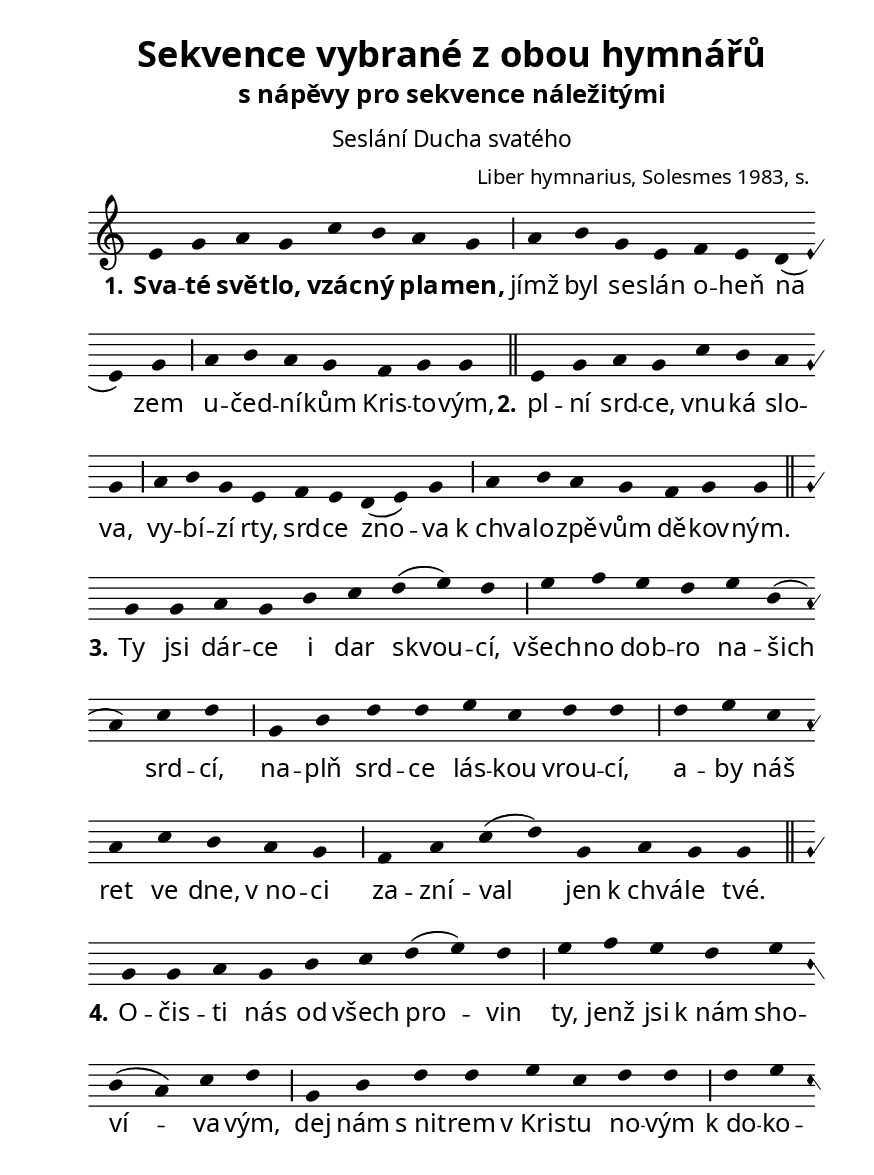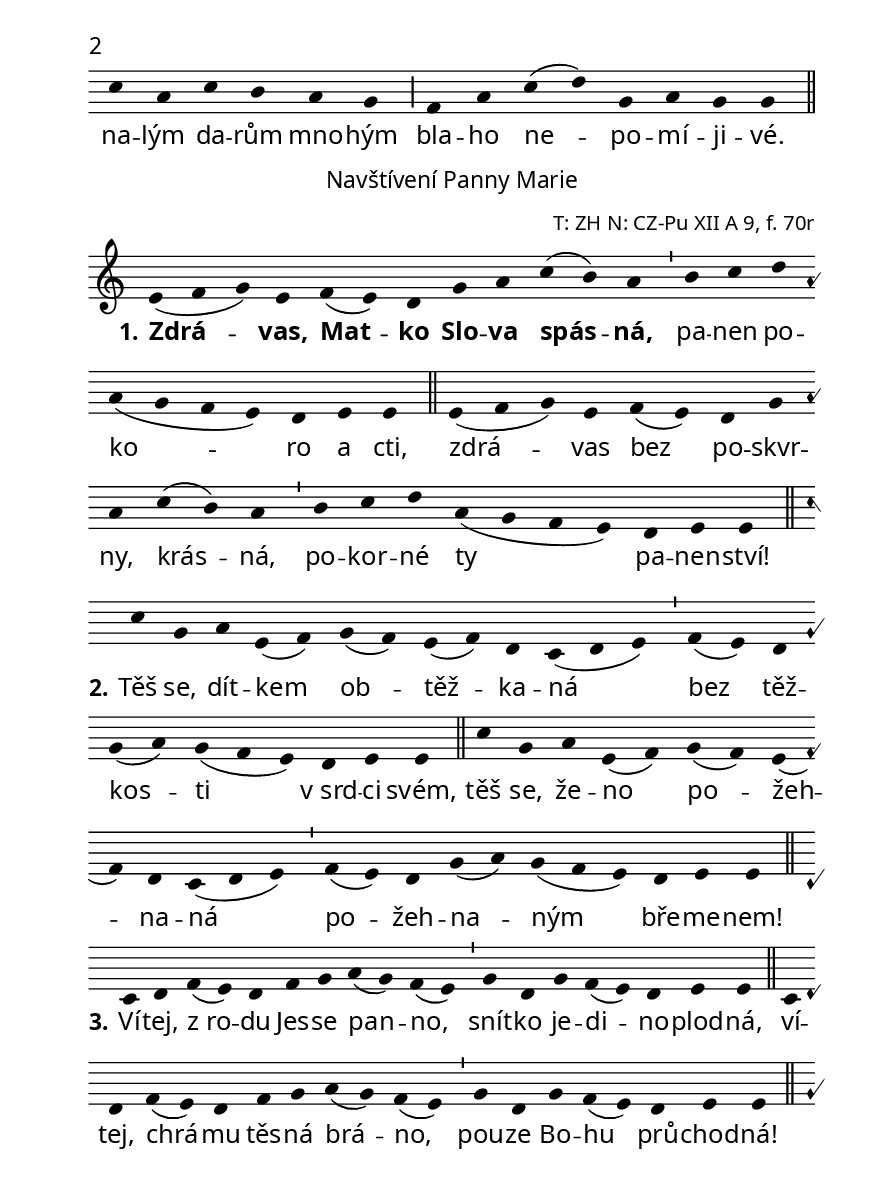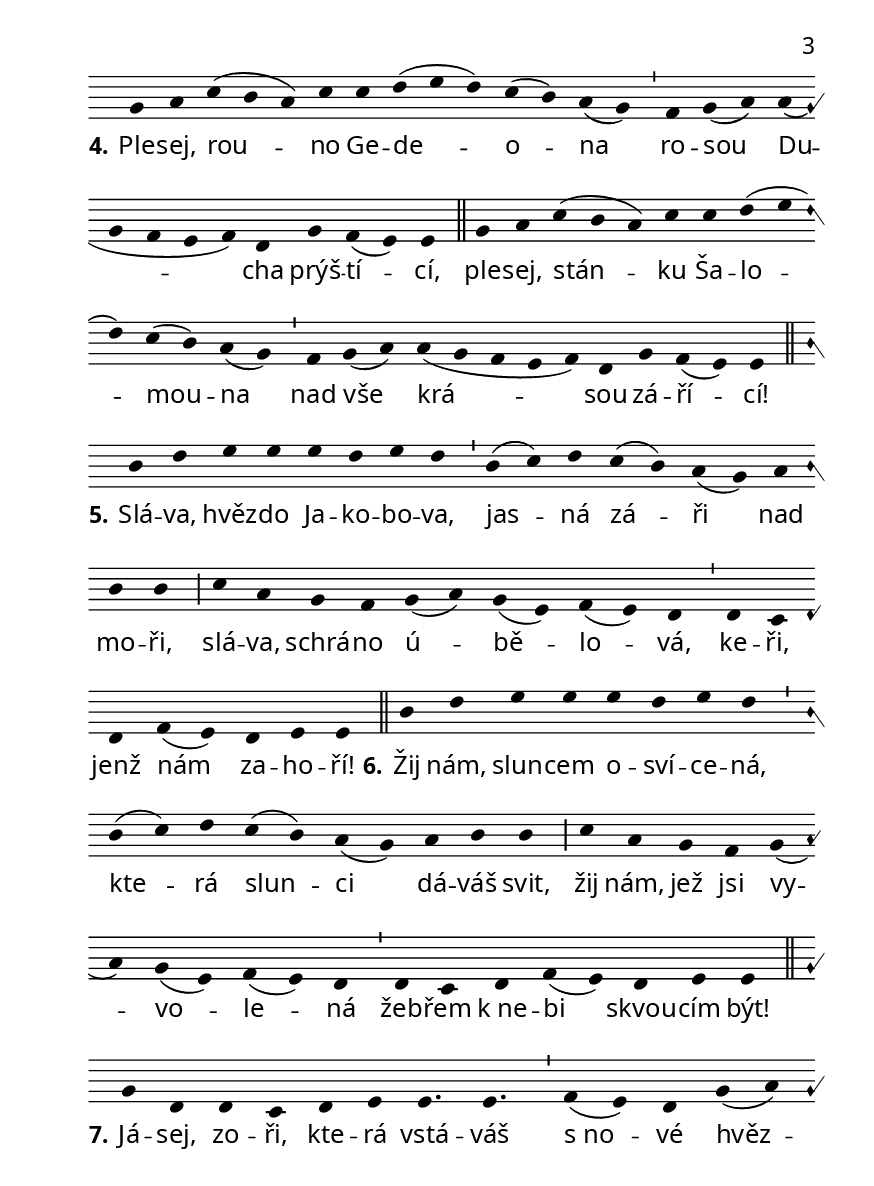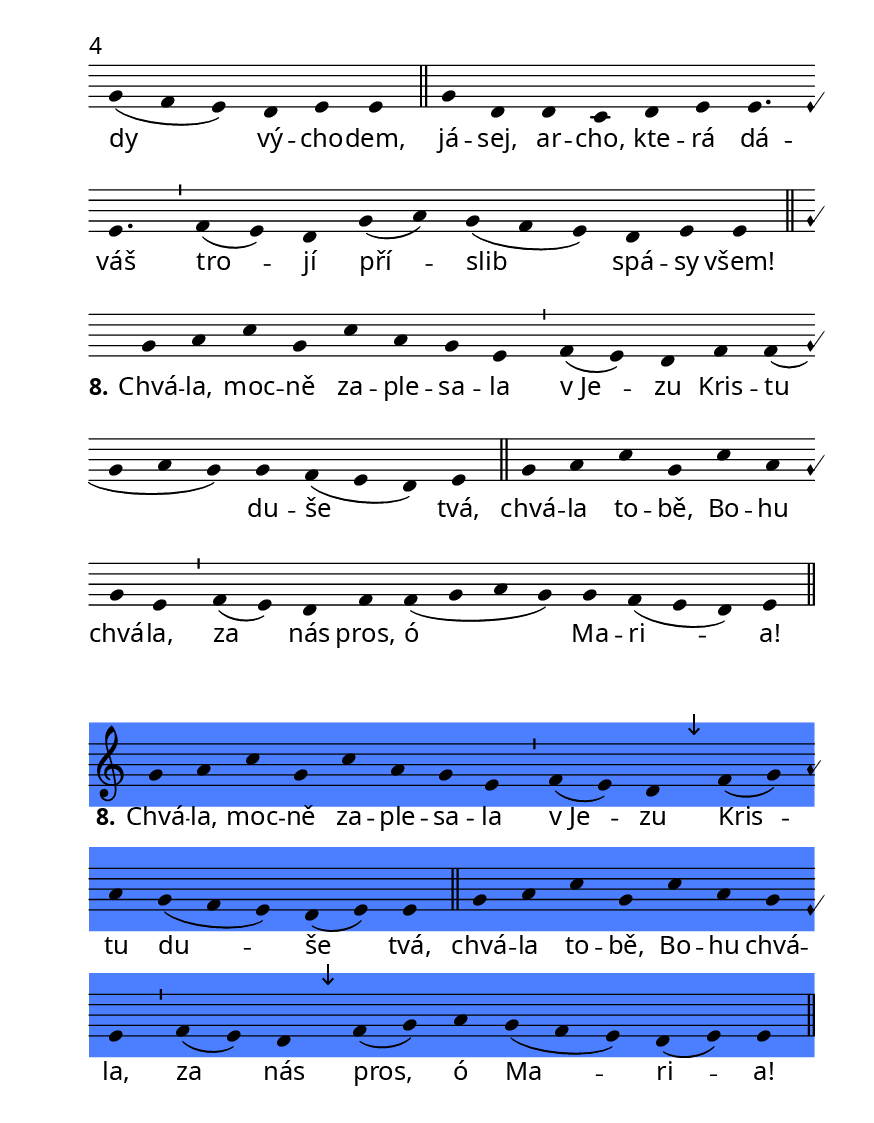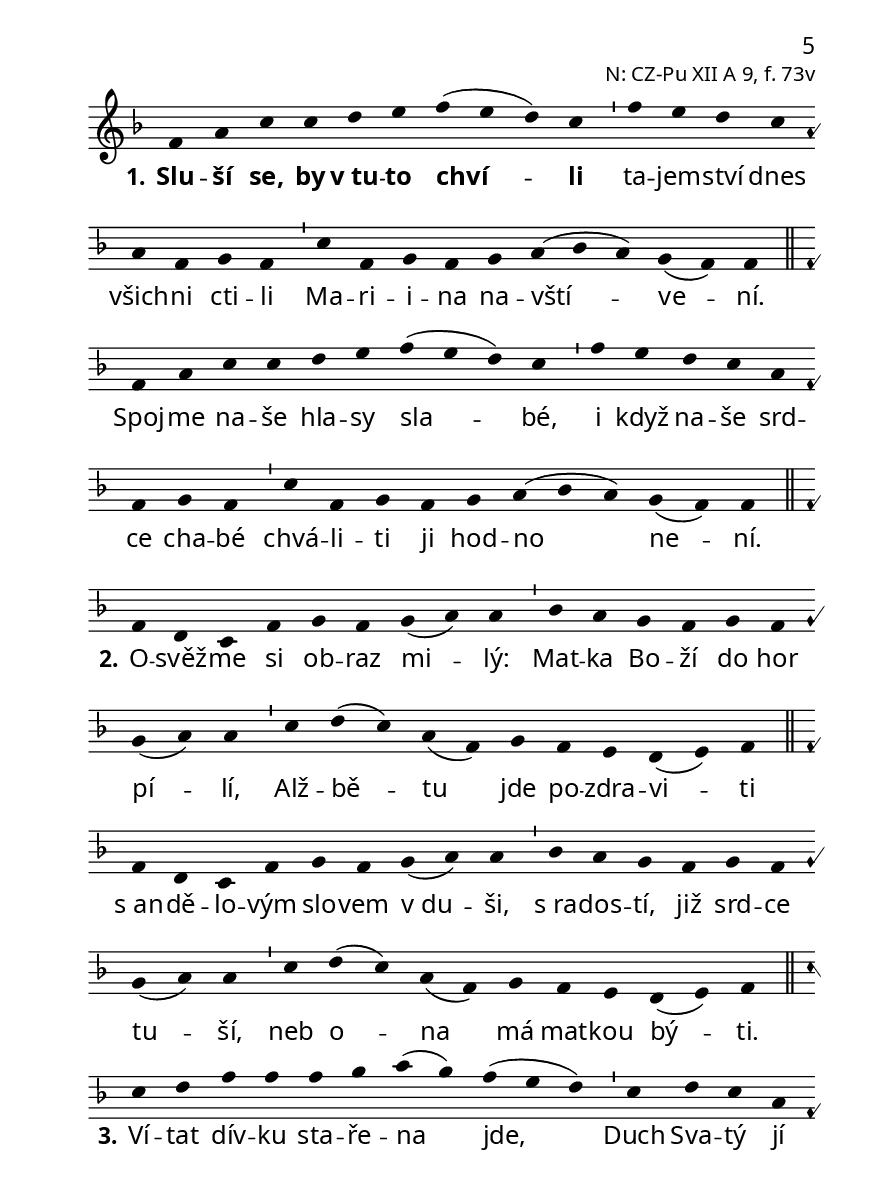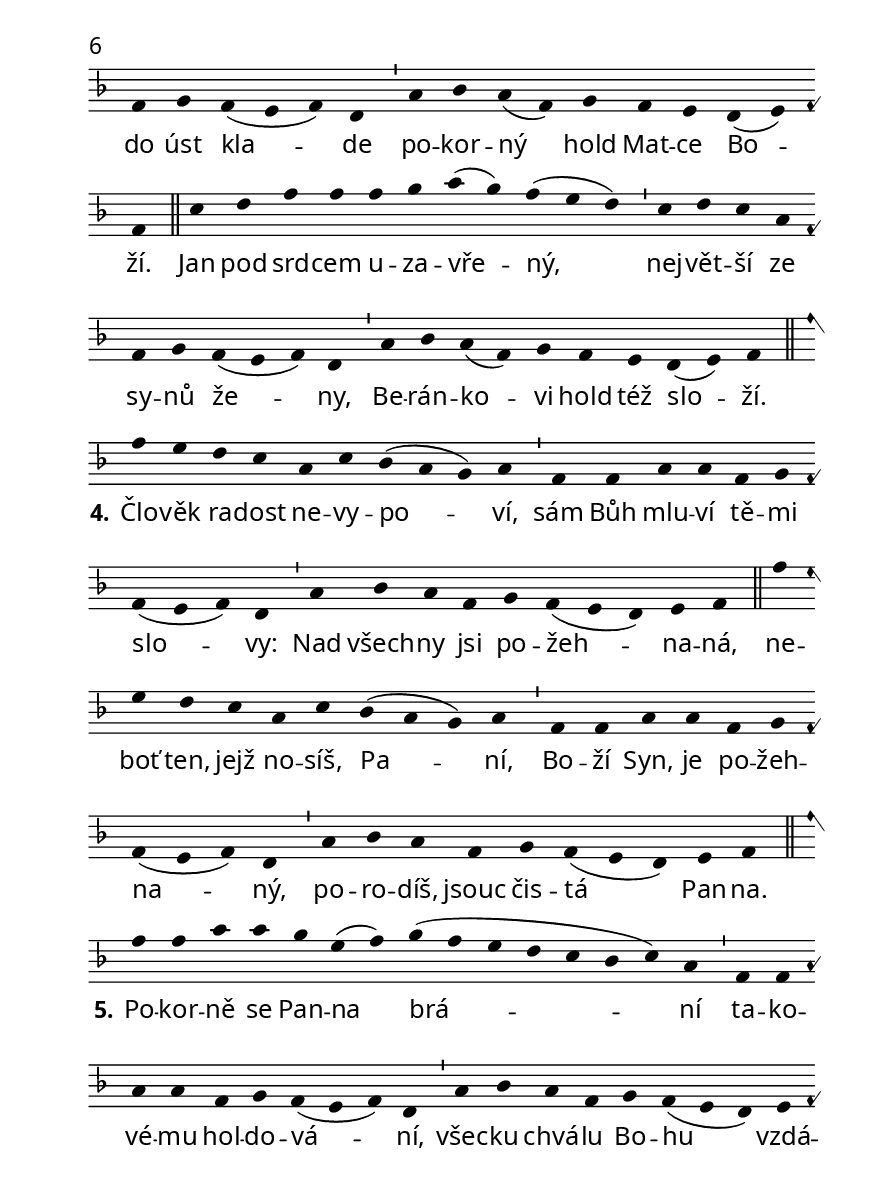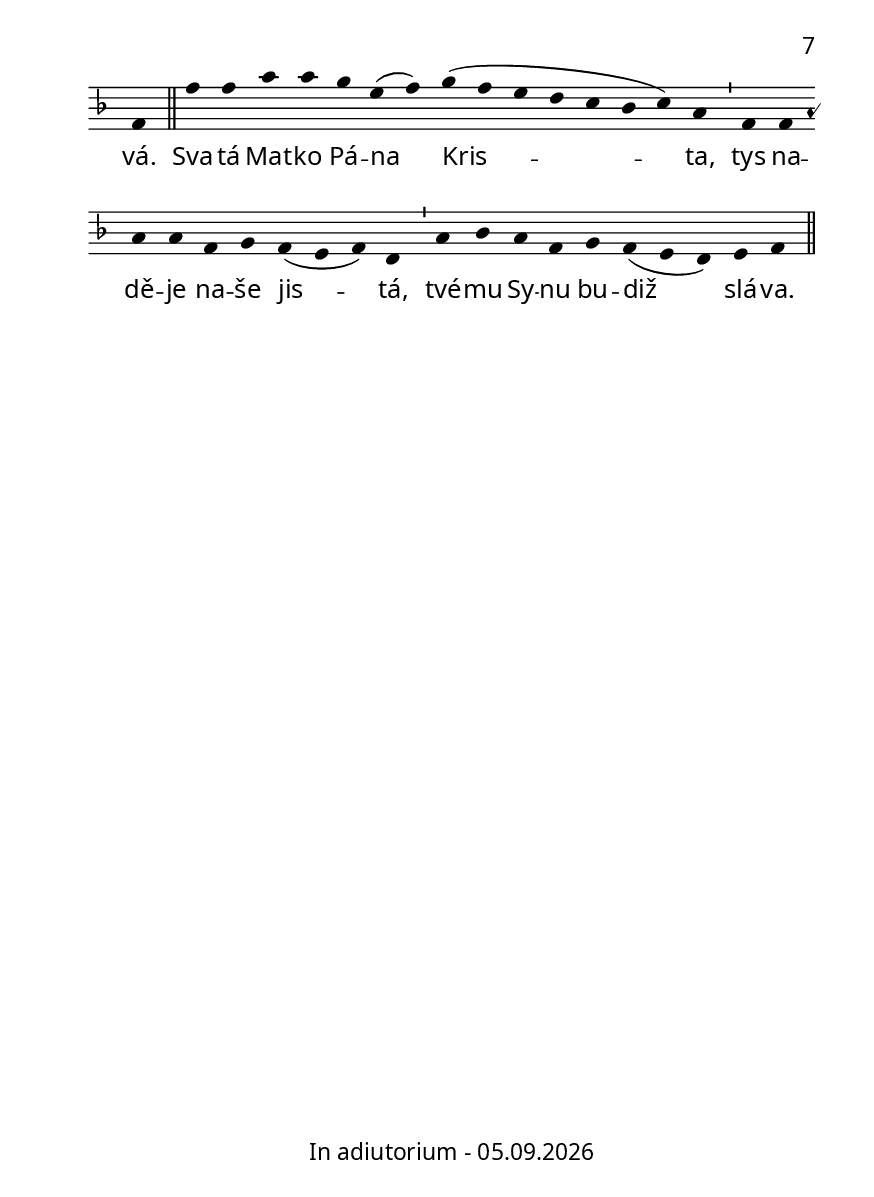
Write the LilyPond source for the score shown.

\version "2.18.0"

\include "../../spolecne.ly"
\version "2.18.0"
% page style similar to that of the official Czech Divine Office hymnal

\paper {
  #(set-paper-size "a5")

  top-margin = 1\cm
  bottom-margin = 1\cm
  right-margin = 1\cm
  left-margin = 1.5\cm
}

\layout {
  indent = 0\cm
  ragged-last = ##f

  \override BreathingSign.Y-offset = 1 % placement common in Czech hymnals
  % TODO: the usual Czech breathe sign shape
}

\header {
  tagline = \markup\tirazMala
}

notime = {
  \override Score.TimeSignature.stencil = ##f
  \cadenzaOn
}

\include "../../spolecne/variationes.ly"

\header {
  title = "Sekvence vybrané z obou hymnářů"
  subtitle = "s nápěvy pro sekvence náležitými"
}

#(define-markup-command (nadpisPrilezitost layout props arg) (markup?)
   (interpret-markup layout props
		     #{ \markup\fill-line{ "" #arg "" } #}))

dvoj =
#(define-music-function
  (stuff)
  (ly:music?)
  #{
    \repeat unfold 2 { #stuff }
    \break
  #})

lb = \lyricmode { \override Lyrics.LyricText.font-series = #'bold }
lunb = \lyricmode { \revert Lyrics.LyricText.font-series }



\markup\nadpisPrilezitost "Seslání Ducha svatého"

\score {
  \relative c' {
    \choralniRezim
    % 1 Lux
    \dvoj{
      e4 g a g c b a g \barMaior
      a b g e f e d( e) g \barMaior
      a b a g f g g \barFinalis
    }

    % sloky vynechany, cesky text je kratsi

    % 3 Tu qui dator
    \dvoj{
      g4 g a g b c d( e) d \barMaior
      e f e d e b( a) c d \barMaior
      g, b d d e c d d \barMaior
      d e c a c b a g \barMaior
      f a c( d) g, a g g \barFinalis
    }
  }
  \addlyrics {
    \set stanza = #"1."
    \lb Sva -- té svět -- lo, vzác -- ný pla -- men, \lunb
    jímž byl se -- slán o -- heň na zem
    u -- čed -- ní -- kům Kris -- to -- vým,

    \set stanza = #"2."
    pl -- ní srd -- ce, vnu -- ká slo -- va,
    vy -- bí -- zí rty, srd -- ce zno -- va
    k_chva -- lo -- zpě -- vům dě -- kov -- ným.

    \set stanza = #"3."
    Ty jsi dár -- ce i dar skvou -- cí,
    všech -- no dob -- ro na -- šich srd -- cí,
    na -- plň srd -- ce lás -- kou vrou -- cí,
    a -- by náš ret ve dne, v_no -- ci
    za -- zní -- val jen k_chvá -- le tvé.

    \set stanza = #"4."
    O -- čis -- ti nás od všech pro -- vin
    ty, jenž jsi k_nám sho -- ví -- va -- vým,
    dej nám s_nit -- rem v_Kris -- tu no -- vým
    k_do -- ko -- na -- lým da -- rům mno -- hým
    bla -- ho ne -- po -- mí -- ji -- vé.

    A -- men.
  }
  \header {
    occasio = "Seslání Ducha svatého, modlitba se čtením"
    fons_externus = "Liber hymnarius, Solesmes 1983, s. "
    id = "letnice-luxiucunda"
  }
}

\markup\nadpisPrilezitost "Navštívení Panny Marie"

\score {
  \relative c' {
    \choralniRezim
    % 1 Ave
    \dvoj{
      e4( f g) e f( e) d g a c( b) a \barMin
      b c d a( g f e) d e e \barFinalis
    }
    % 2 Gaude
    \dvoj{
      c'4 g a e( f) g( f) e( f) d c( d e) \barMin
      f( e) d g( a) g( f e) d e e \barFinalis
    }
    % 3 Salve
    \dvoj{
      c4 d f( e) d f g a( g) f( e) \barMin
      g d g f( e) d e e \barFinalis
    }
    % 4 Plaude
    \dvoj{
      g4 a c( b a) c c d( e d) c( b) a( g) \barMin
      f g( a) a( g f e f) d g f( e) e \barFinalis
    }
    % 5+6 Vale, Euge
    \dvoj{
      b' d e e e d e d \barMin
      b( c) d c( b) a( g) a b b \barMaior
      c a g f g( a) g( e) f( e) d \barMin
      d c d f( e) d e e \barFinalis
    }
    % 7 Pange
    \dvoj{
      g4 d d c d e e4. e \barMin
      f4( e) d g( a) g( f e) d e e \barFinalis
    }
    % 8 Eia
    \dvoj{
      g4 a c g c a g e \barMin
      f( e) d f f( g a g) g f( e d) e \barFinalis
    }
  }
  \addlyrics {
    \set stanza = #"1."
    \lb Zdrá -- vas, Mat -- ko Slo -- va spás -- ná, \lunb
    pa -- nen po -- ko -- ro a cti,
    zdrá -- vas bez po -- skvr -- ny, krás -- ná,
    po -- kor -- né ty pa -- nen -- ství!

    \set stanza = #"2."
    Těš se, dít -- kem ob -- těž -- ka -- ná
    bez těž -- kos -- ti v_srd -- ci svém,
    těš se, že -- no po -- žeh -- na -- ná
    po -- žeh -- na -- ným bře -- me -- nem!

    \set stanza = #"3."
    Ví -- tej, z_ro -- du Jes -- se pan -- no,
    snít -- ko je -- di -- no -- plod -- ná,
    ví -- tej, chrá -- mu těs -- ná brá -- no,
    pou -- ze Bo -- hu prů -- chod -- ná!

    \set stanza = #"4."
    Ple -- sej, rou -- no Ge -- de -- o -- na
    ro -- sou Du -- cha prýš -- tí -- cí,
    ple -- sej, stán -- ku Ša -- lo -- mou -- na
    nad vše krá -- sou zá -- ří -- cí!

    \set stanza = #"5."
    Slá -- va, hvěz -- do Ja -- ko -- bo -- va,
    jas -- ná zá -- ři nad mo -- ři,
    slá -- va, schrá -- no ú -- bě -- lo -- vá,
    ke -- ři, jenž nám za -- ho -- ří!

    \set stanza = #"6."
    Žij nám, slun -- cem o -- sví -- ce -- ná,
    kte -- rá slun -- ci dá -- váš svit,
    žij nám, jež jsi vy -- vo -- le -- ná
    žeb -- řem k_ne -- bi skvou -- cím být!

    \set stanza = #"7."
    Já -- sej, zo -- ři, kte -- rá vstá -- váš
    s_no -- vé hvěz -- dy vý -- cho -- dem,
    já -- sej, ar -- cho, kte -- rá dá -- váš
    tro -- jí pří -- slib spá -- sy všem!

    \set stanza = #"8."
    Chvá -- la, moc -- ně za -- ple -- sa -- la
    v_Je -- zu Kris -- tu du -- še tvá,
    chvá -- la to -- bě, Bo -- hu chvá -- la,
    za nás pros, ó Ma -- ri -- a!
  }
  \header {
    occasio = "Navštívení Panny Marie, ranní chvály"
    fons_externus = "T: ZH N: CZ-Pu XII A 9, f. 70r"
    metrum = "8.7.8.7"
    id = "navstiveni-ave"
  }
}

\score {
  \relative c'' {
    \zvyraznovacModry
    \choralniRezim
    % 8 Eia
    \dvoj{
      g4 a c g c a g e \barMin
      f( e) d \mark\sipka f( g) a g( f e) d( e) e \barFinalis
    }
  }
  \addlyrics {
    \set stanza = #"8."
    Chvá -- la, moc -- ně za -- ple -- sa -- la
    v_Je -- zu Kris -- tu du -- še tvá,
    chvá -- la to -- bě, Bo -- hu chvá -- la,
    za nás pros, ó Ma -- ri -- a!
  }
}

\pageBreak

\score {
  \relative c' {
    \key f \major
    \choralniRezim
    % 1 Decet
    \dvoj{
      f4 a c c d e f( e d) c \barMin
      f e d c a f g f \barMin
      c' f, g f g a( bes a) g( f) f \barFinalis
    }
    % 2 Innovemus
    \dvoj{
      f4 d c f g f g( a) a \barMin
      bes a g f g f g( a) a \barMin
      c d( c) a( f) g f e d( e) f \barFinalis % nevychazeji slabiky, upravena melismata
    }
    % 3 Rem
    \dvoj{
      c'4 d f f f g a( g) f( e d) \barMin
      c d c a f g f( e f) d \barMin
      a' bes a( f) g f e d( e) f \barFinalis % nevychazeji slabiky, upravena melismata
    }
    % 4 Gaudet
    \dvoj{
      f'4 e d c a c bes( a g) a \barMin % nevychazeji slabiky, upravena melismata
      f f a a f g f( e f) d \barMin
      a' bes a f g f( e d) e f \barFinalis % nevychazeji slabiky, upravena melismata
    }
    % 5 Nequit
    \dvoj{
      f'4 f a a g e( f) g( f e d c bes c) a \barMin
      f f a a f g f( e f) d \barMin
      a' bes a f g f( e d) e f \barFinalis % nevychazeji slabiky, upravena melismata
    }

    % latinska sekvence pokracuje, ale cesky text je vycerpan
  }
  \addlyrics {
    \set stanza = #"1."
    \lb Slu -- ší se, by v_tu -- to chví -- li \lunb
    ta -- jem -- ství dnes všich -- ni cti -- li
    Ma -- ri -- i -- na na -- vští -- ve -- ní.

    Spoj -- me na -- še hla -- sy sla -- bé,
    i když na -- še srd -- ce cha -- bé
    chvá -- li -- ti ji hod -- no ne -- ní.

    \set stanza = #"2."
    O -- svěž -- me si ob -- raz mi -- lý:
    Mat -- ka Bo -- ží do hor pí -- lí,
    Alž -- bě -- tu jde po -- zdra -- vi -- ti

    s_an -- dě -- lo -- vým slo -- vem v_du -- ši,
    s_ra -- dos -- tí, již srd -- ce tu -- ší,
    neb o -- na má mat -- kou bý -- ti.

    \set stanza = #"3."
    Ví -- tat dív -- ku sta -- ře -- na jde,
    Duch Sva -- tý jí do úst kla -- de
    po -- kor -- ný hold Mat -- ce Bo -- ží.

    Jan pod srd -- cem u -- za -- vře -- ný,
    nej -- vět -- ší ze sy -- nů že -- ny,
    Be -- rán -- ko -- vi hold též slo -- ží.

    \set stanza = #"4."
    Člo -- věk ra -- dost ne -- vy -- po -- ví,
    sám Bůh mlu -- ví tě -- mi slo -- vy:
    Nad všech -- ny jsi po -- žeh -- na -- ná,

    ne -- boť ten, jejž no -- síš, Pa -- ní,
    Bo -- ží Syn, je po -- žeh -- na -- ný,
    po -- ro -- díš, jsouc čis -- tá Pan -- na.

    \set stanza = #"5."
    Po -- kor -- ně se Pan -- na brá -- ní
    ta -- ko -- vé -- mu hol -- do -- vá -- ní,
    všec -- ku chvá -- lu Bo -- hu vzdá -- vá.

    Sva -- tá Mat -- ko Pá -- na Kris -- ta,
    tys na -- dě -- je na -- še jis -- tá,
    tvé -- mu Sy -- nu bu -- diž slá -- va.
  }
  \header {
    occasio = "Navštívení Panny Marie, ranní chvály"
    fons_externus = "N: CZ-Pu XII A 9, f. 73v"
    id = "navstiveni-decet"
  }
}
